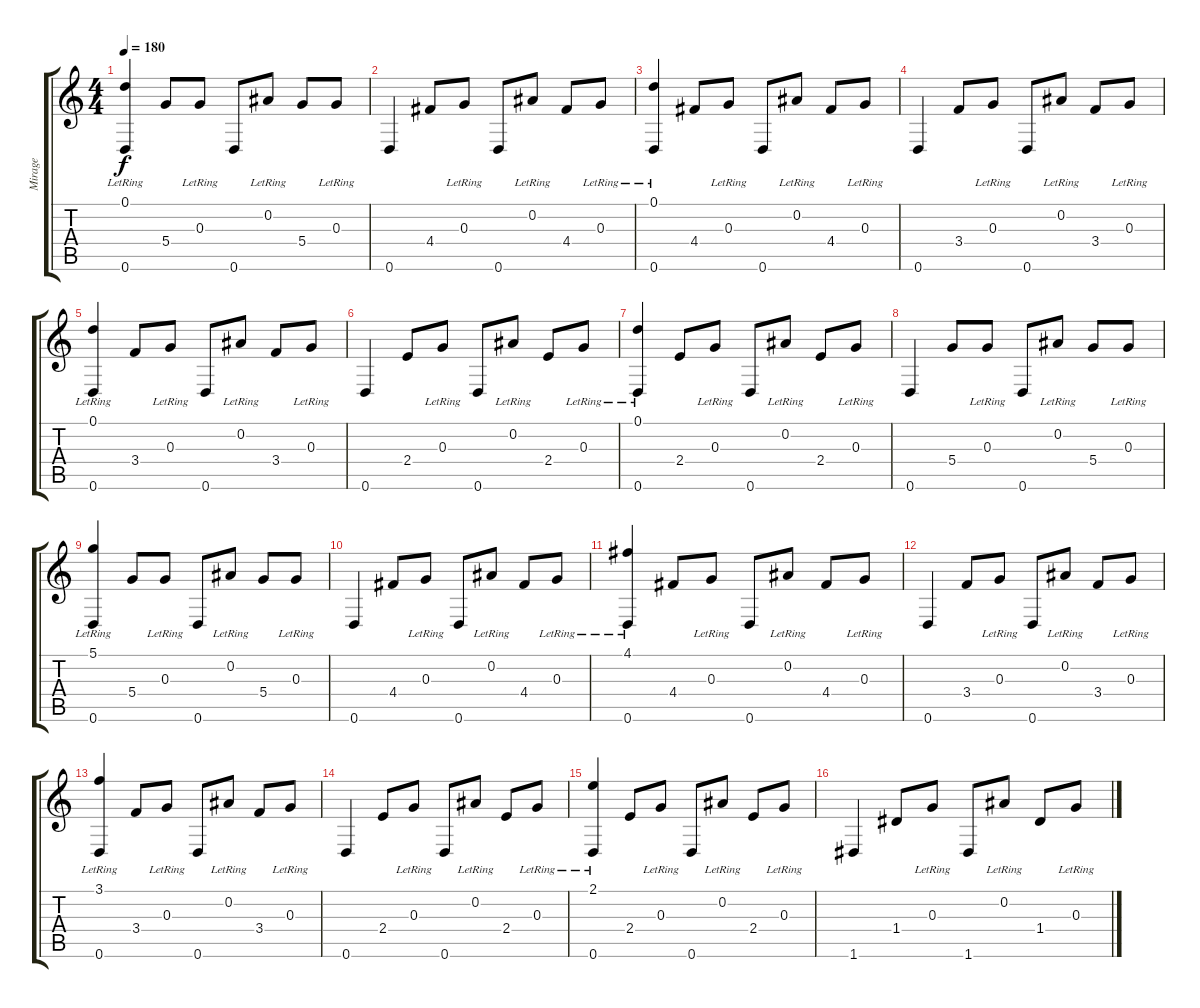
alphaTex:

\track ("Mirage" "Mirage") {instrument acousticguitarsteel}
\staff {score tabs}
\tuning (D4 Bb3 G3 D3 G2 D2) {hide}
\ts (4 4)
\tempo 180
\clef g2
\ks c
(0.1{lr} 0.6).4{dy f} 5.4.8 0.3{lr}.8 0.6.8 0.2{lr}.8 5.4.8 0.3{lr}.8 |
0.6.4 4.4.8 0.3{lr}.8 0.6.8 0.2{lr}.8 4.4.8 0.3{lr}.8 |
(0.1{lr} 0.6).4 4.4.8 0.3{lr}.8 0.6.8 0.2{lr}.8 4.4.8 0.3{lr}.8 |
0.6.4 3.4.8 0.3{lr}.8 0.6.8 0.2{lr}.8 3.4.8 0.3{lr}.8 |
(0.1{lr} 0.6).4 3.4.8 0.3{lr}.8 0.6.8 0.2{lr}.8 3.4.8 0.3{lr}.8 |
0.6.4 2.4.8 0.3{lr}.8 0.6.8 0.2{lr}.8 2.4.8 0.3{lr}.8 |
(0.1{lr} 0.6).4 2.4.8 0.3{lr}.8 0.6.8 0.2{lr}.8 2.4.8 0.3{lr}.8 |
0.6.4 5.4.8 0.3{lr}.8 0.6.8 0.2{lr}.8 5.4.8 0.3{lr}.8 |
(5.1{lr} 0.6).4 5.4.8 0.3{lr}.8 0.6.8 0.2{lr}.8 5.4.8 0.3{lr}.8 |
0.6.4 4.4.8 0.3{lr}.8 0.6.8 0.2{lr}.8 4.4.8 0.3{lr}.8 |
(4.1{lr} 0.6).4 4.4.8 0.3{lr}.8 0.6.8 0.2{lr}.8 4.4.8 0.3{lr}.8 |
0.6.4 3.4.8 0.3{lr}.8 0.6.8 0.2{lr}.8 3.4.8 0.3{lr}.8 |
(3.1{lr} 0.6).4 3.4.8 0.3{lr}.8 0.6.8 0.2{lr}.8 3.4.8 0.3{lr}.8 |
0.6.4 2.4.8 0.3{lr}.8 0.6.8 0.2{lr}.8 2.4.8 0.3{lr}.8 |
(2.1{lr} 0.6).4 2.4.8 0.3{lr}.8 0.6.8 0.2{lr}.8 2.4.8 0.3{lr}.8 |
1.6.4 1.4.8 0.3{lr}.8 1.6.8 0.2{lr}.8 1.4.8 0.3{lr}.8
